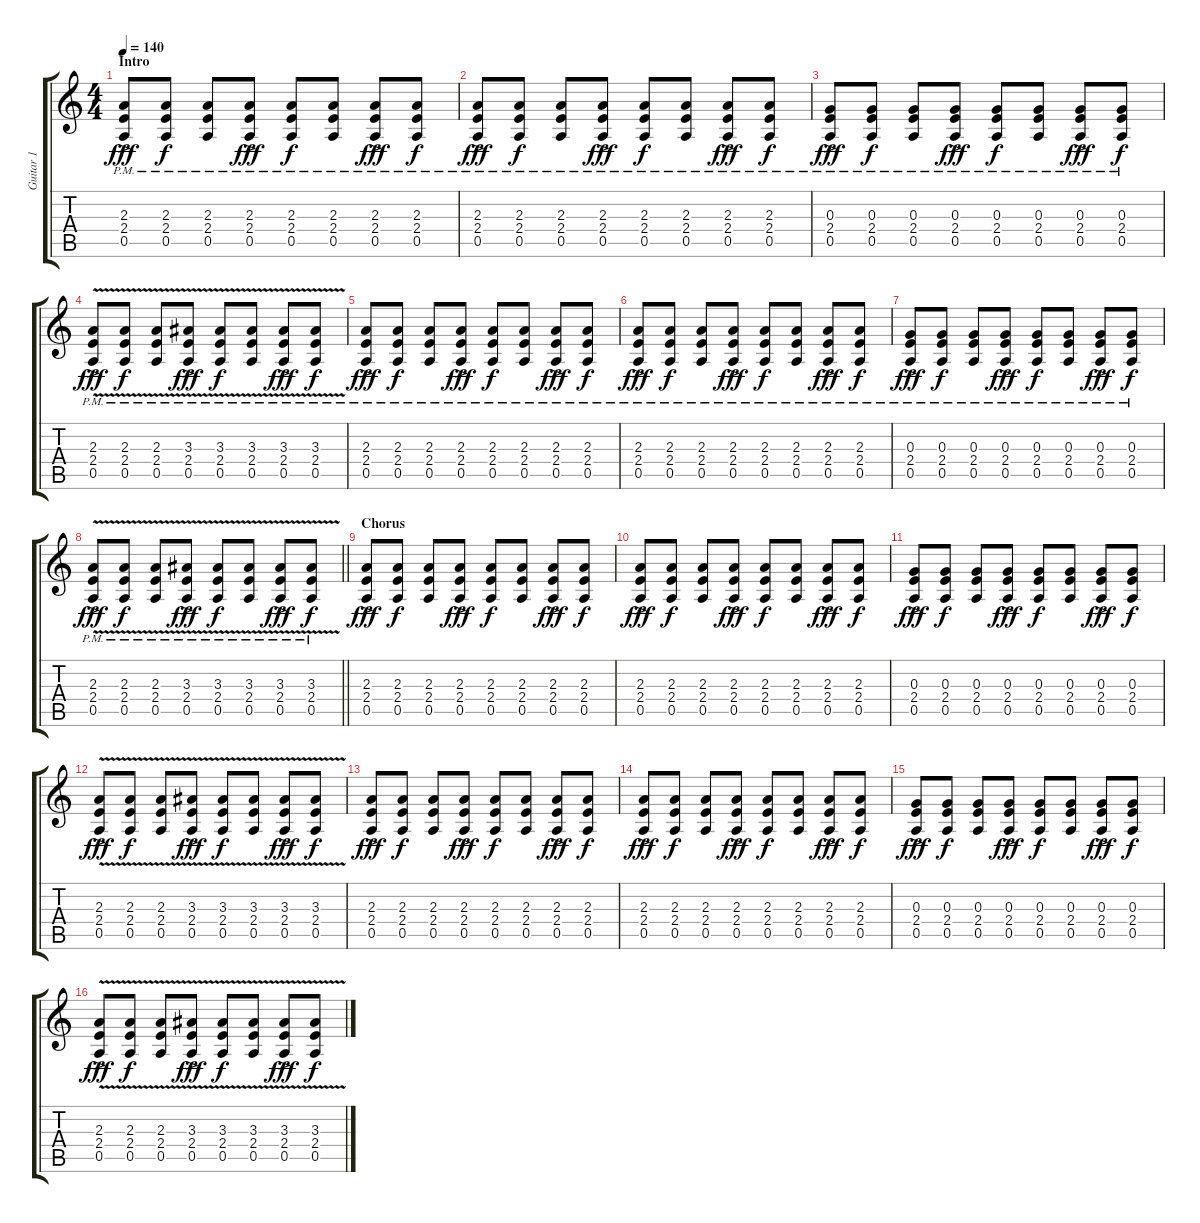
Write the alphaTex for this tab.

\track ("Guitar 1" "Guitar 1") {instrument overdrivenguitar}
\staff {score tabs}
\tuning (E4 B3 G3 D3 A2 E2) {hide}
\ts (4 4)
\section ("" "Intro")
\tempo 140
\clef g2
\ks c
(2.3{ac pm} 2.4{ac pm} 0.5{ac pm}).8{dy fff instrument overdrivenguitar} (2.3{pm} 2.4{pm} 0.5{pm}).8{dy f} (2.3{pm} 2.4{pm} 0.5{pm}).8 (2.3{ac pm} 2.4{ac pm} 0.5{ac pm}).8{dy fff} (2.3{pm} 2.4{pm} 0.5{pm}).8{dy f} (2.3{pm} 2.4{pm} 0.5{pm}).8 (2.3{ac pm} 2.4{ac pm} 0.5{ac pm}).8{dy fff} (2.3{pm} 2.4{pm} 0.5{pm}).8{dy f} |
(2.3{ac pm} 2.4{ac pm} 0.5{ac pm}).8{dy fff} (2.3{pm} 2.4{pm} 0.5{pm}).8{dy f} (2.3{pm} 2.4{pm} 0.5{pm}).8 (2.3{ac pm} 2.4{ac pm} 0.5{ac pm}).8{dy fff} (2.3{pm} 2.4{pm} 0.5{pm}).8{dy f} (2.3{pm} 2.4{pm} 0.5{pm}).8 (2.3{ac pm} 2.4{ac pm} 0.5{ac pm}).8{dy fff} (2.3{pm} 2.4{pm} 0.5{pm}).8{dy f} |
(0.3{ac pm} 2.4{ac pm} 0.5{ac pm}).8{dy fff} (0.3{pm} 2.4{pm} 0.5{pm}).8{dy f} (0.3{pm} 2.4{pm} 0.5{pm}).8 (0.3{ac pm} 2.4{ac pm} 0.5{ac pm}).8{dy fff} (0.3{pm} 2.4{pm} 0.5{pm}).8{dy f} (0.3{pm} 2.4{pm} 0.5{pm}).8 (0.3{ac pm} 2.4{ac pm} 0.5{ac pm}).8{dy fff} (0.3{pm} 2.4{pm} 0.5{pm}).8{dy f} |
(2.3{v ac pm} 2.4{ac pm} 0.5{ac pm}).8{dy fff} (2.3{v pm} 2.4{pm} 0.5{pm}).8{dy f} (2.3{v pm} 2.4{pm} 0.5{pm}).8 (3.3{v ac pm} 2.4{ac pm} 0.5{ac pm}).8{dy fff} (3.3{v pm} 2.4{pm} 0.5{pm}).8{dy f} (3.3{v pm} 2.4{pm} 0.5{pm}).8 (3.3{v ac pm} 2.4{ac pm} 0.5{ac pm}).8{dy fff} (3.3{v pm} 2.4{pm} 0.5{pm}).8{dy f} |
(2.3{ac pm} 2.4{ac pm} 0.5{ac pm}).8{dy fff} (2.3{pm} 2.4{pm} 0.5{pm}).8{dy f} (2.3{pm} 2.4{pm} 0.5{pm}).8 (2.3{ac pm} 2.4{ac pm} 0.5{ac pm}).8{dy fff} (2.3{pm} 2.4{pm} 0.5{pm}).8{dy f} (2.3{pm} 2.4{pm} 0.5{pm}).8 (2.3{ac pm} 2.4{ac pm} 0.5{ac pm}).8{dy fff} (2.3{pm} 2.4{pm} 0.5{pm}).8{dy f} |
(2.3{ac pm} 2.4{ac pm} 0.5{ac pm}).8{dy fff} (2.3{pm} 2.4{pm} 0.5{pm}).8{dy f} (2.3{pm} 2.4{pm} 0.5{pm}).8 (2.3{ac pm} 2.4{ac pm} 0.5{ac pm}).8{dy fff} (2.3{pm} 2.4{pm} 0.5{pm}).8{dy f} (2.3{pm} 2.4{pm} 0.5{pm}).8 (2.3{ac pm} 2.4{ac pm} 0.5{ac pm}).8{dy fff} (2.3{pm} 2.4{pm} 0.5{pm}).8{dy f} |
(0.3{ac pm} 2.4{ac pm} 0.5{ac pm}).8{dy fff} (0.3{pm} 2.4{pm} 0.5{pm}).8{dy f} (0.3{pm} 2.4{pm} 0.5{pm}).8 (0.3{ac pm} 2.4{ac pm} 0.5{ac pm}).8{dy fff} (0.3{pm} 2.4{pm} 0.5{pm}).8{dy f} (0.3{pm} 2.4{pm} 0.5{pm}).8 (0.3{ac pm} 2.4{ac pm} 0.5{ac pm}).8{dy fff} (0.3{pm} 2.4{pm} 0.5{pm}).8{dy f} |
\barLineRight lightlight
(2.3{v ac pm} 2.4{ac pm} 0.5{ac pm}).8{dy fff} (2.3{v pm} 2.4{pm} 0.5{pm}).8{dy f} (2.3{v pm} 2.4{pm} 0.5{pm}).8 (3.3{v ac pm} 2.4{ac pm} 0.5{ac pm}).8{dy fff} (3.3{v pm} 2.4{pm} 0.5{pm}).8{dy f} (3.3{v pm} 2.4{pm} 0.5{pm}).8 (3.3{v ac pm} 2.4{ac pm} 0.5{ac pm}).8{dy fff} (3.3{v pm} 2.4{pm} 0.5{pm}).8{dy f} |
\section ("" "Chorus")
(2.3{ac} 2.4{ac} 0.5{ac}).8{dy fff} (2.3 2.4 0.5).8{dy f} (2.3 2.4 0.5).8 (2.3{ac} 2.4{ac} 0.5{ac}).8{dy fff} (2.3 2.4 0.5).8{dy f} (2.3 2.4 0.5).8 (2.3{ac} 2.4{ac} 0.5{ac}).8{dy fff} (2.3 2.4 0.5).8{dy f} |
(2.3{ac} 2.4{ac} 0.5{ac}).8{dy fff} (2.3 2.4 0.5).8{dy f} (2.3 2.4 0.5).8 (2.3{ac} 2.4{ac} 0.5{ac}).8{dy fff} (2.3 2.4 0.5).8{dy f} (2.3 2.4 0.5).8 (2.3{ac} 2.4{ac} 0.5{ac}).8{dy fff} (2.3 2.4 0.5).8{dy f} |
(0.3{ac} 2.4{ac} 0.5{ac}).8{dy fff} (0.3 2.4 0.5).8{dy f} (0.3 2.4 0.5).8 (0.3{ac} 2.4{ac} 0.5{ac}).8{dy fff} (0.3 2.4 0.5).8{dy f} (0.3 2.4 0.5).8 (0.3{ac} 2.4{ac} 0.5{ac}).8{dy fff} (0.3 2.4 0.5).8{dy f} |
(2.3{v ac} 2.4{ac} 0.5{ac}).8{dy fff} (2.3{v} 2.4 0.5).8{dy f} (2.3{v} 2.4 0.5).8 (3.3{v ac} 2.4{ac} 0.5{ac}).8{dy fff} (3.3{v} 2.4 0.5).8{dy f} (3.3{v} 2.4 0.5).8 (3.3{v ac} 2.4{ac} 0.5{ac}).8{dy fff} (3.3{v} 2.4 0.5).8{dy f} |
(2.3{ac} 2.4{ac} 0.5{ac}).8{dy fff} (2.3 2.4 0.5).8{dy f} (2.3 2.4 0.5).8 (2.3{ac} 2.4{ac} 0.5{ac}).8{dy fff} (2.3 2.4 0.5).8{dy f} (2.3 2.4 0.5).8 (2.3{ac} 2.4{ac} 0.5{ac}).8{dy fff} (2.3 2.4 0.5).8{dy f} |
(2.3{ac} 2.4{ac} 0.5{ac}).8{dy fff} (2.3 2.4 0.5).8{dy f} (2.3 2.4 0.5).8 (2.3{ac} 2.4{ac} 0.5{ac}).8{dy fff} (2.3 2.4 0.5).8{dy f} (2.3 2.4 0.5).8 (2.3{ac} 2.4{ac} 0.5{ac}).8{dy fff} (2.3 2.4 0.5).8{dy f} |
(0.3{ac} 2.4{ac} 0.5{ac}).8{dy fff} (0.3 2.4 0.5).8{dy f} (0.3 2.4 0.5).8 (0.3{ac} 2.4{ac} 0.5{ac}).8{dy fff} (0.3 2.4 0.5).8{dy f} (0.3 2.4 0.5).8 (0.3{ac} 2.4{ac} 0.5{ac}).8{dy fff} (0.3 2.4 0.5).8{dy f} |
(2.3{v ac} 2.4{ac} 0.5{ac}).8{dy fff} (2.3{v} 2.4 0.5).8{dy f} (2.3{v} 2.4 0.5).8 (3.3{v ac} 2.4{ac} 0.5{ac}).8{dy fff} (3.3{v} 2.4 0.5).8{dy f} (3.3{v} 2.4 0.5).8 (3.3{v ac} 2.4{ac} 0.5{ac}).8{dy fff} (3.3{v} 2.4 0.5).8{dy f}
